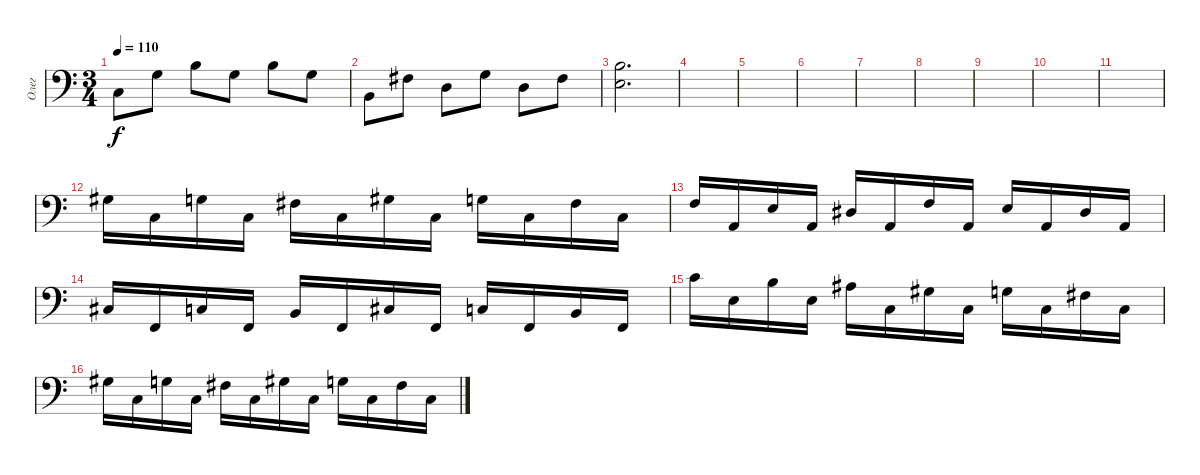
\track ("Олег" "Олег") {instrument electricbassfinger}
\staff {score}
\tuning (G2 D2 A1 E1 B0) {hide}
\ts (3 4)
\tempo 110
\clef f4
\ks c
3.3.8{dy f} 0.1.8 4.1.8 0.1.8 4.1.8 0.1.8 |
2.3.8 4.2.8 0.2.8 0.1.8 0.2.8 4.2.8 |
(4.1 7.3).2{d} |
|
|
|
|
|
|
|
|
6.2.16 3.3.16 5.2.16 3.3.16 4.2.16 3.3.16 6.2.16 3.3.16 5.2.16 3.3.16 4.2.16 3.3.16 |
3.2.16 0.3.16 2.2.16 0.3.16 1.2.16 0.3.16 3.2.16 0.3.16 2.2.16 0.3.16 1.2.16 0.3.16 |
4.3.16 1.4.16 3.3.16 1.4.16 2.3.16 1.4.16 4.3.16 1.4.16 3.3.16 1.4.16 2.3.16 1.4.16 |
5.1.16 2.2.16 4.1.16 2.2.16 3.1.16 3.3.16 6.2.16 3.3.16 5.2.16 3.3.16 4.2.16 3.3.16 |
6.2.16 3.3.16 5.2.16 3.3.16 4.2.16 3.3.16 6.2.16 3.3.16 5.2.16 3.3.16 4.2.16 3.3.16
